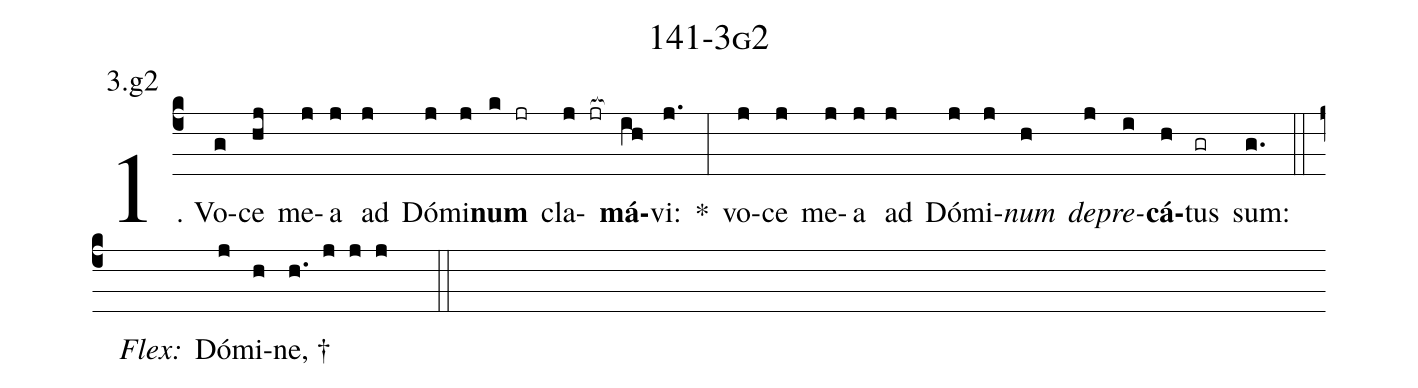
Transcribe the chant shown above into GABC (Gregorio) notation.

name: 141-3g2;
annotation: 3.g2;
%%
(c4)1. Vo(g)ce(hj) me(j)a(j) ad(j) Dó(j)mi(j)<b>num</b>(k jr) cla(j jr[ocb:1{])<b>má</b>(ih[ocb:0}])vi:(j.) *(:) vo(j)ce(j) me(j)a(j) ad(j) Dó(j)mi(j)<i>num</i>(h) <i>de</i>(j)<i>pre</i>(i)<b>cá</b>(h)tus(gr) sum:(g.) (::)
<i>Flex:</i>()  Dó(j)mi(h)ne, †(h. j j j  ::)
